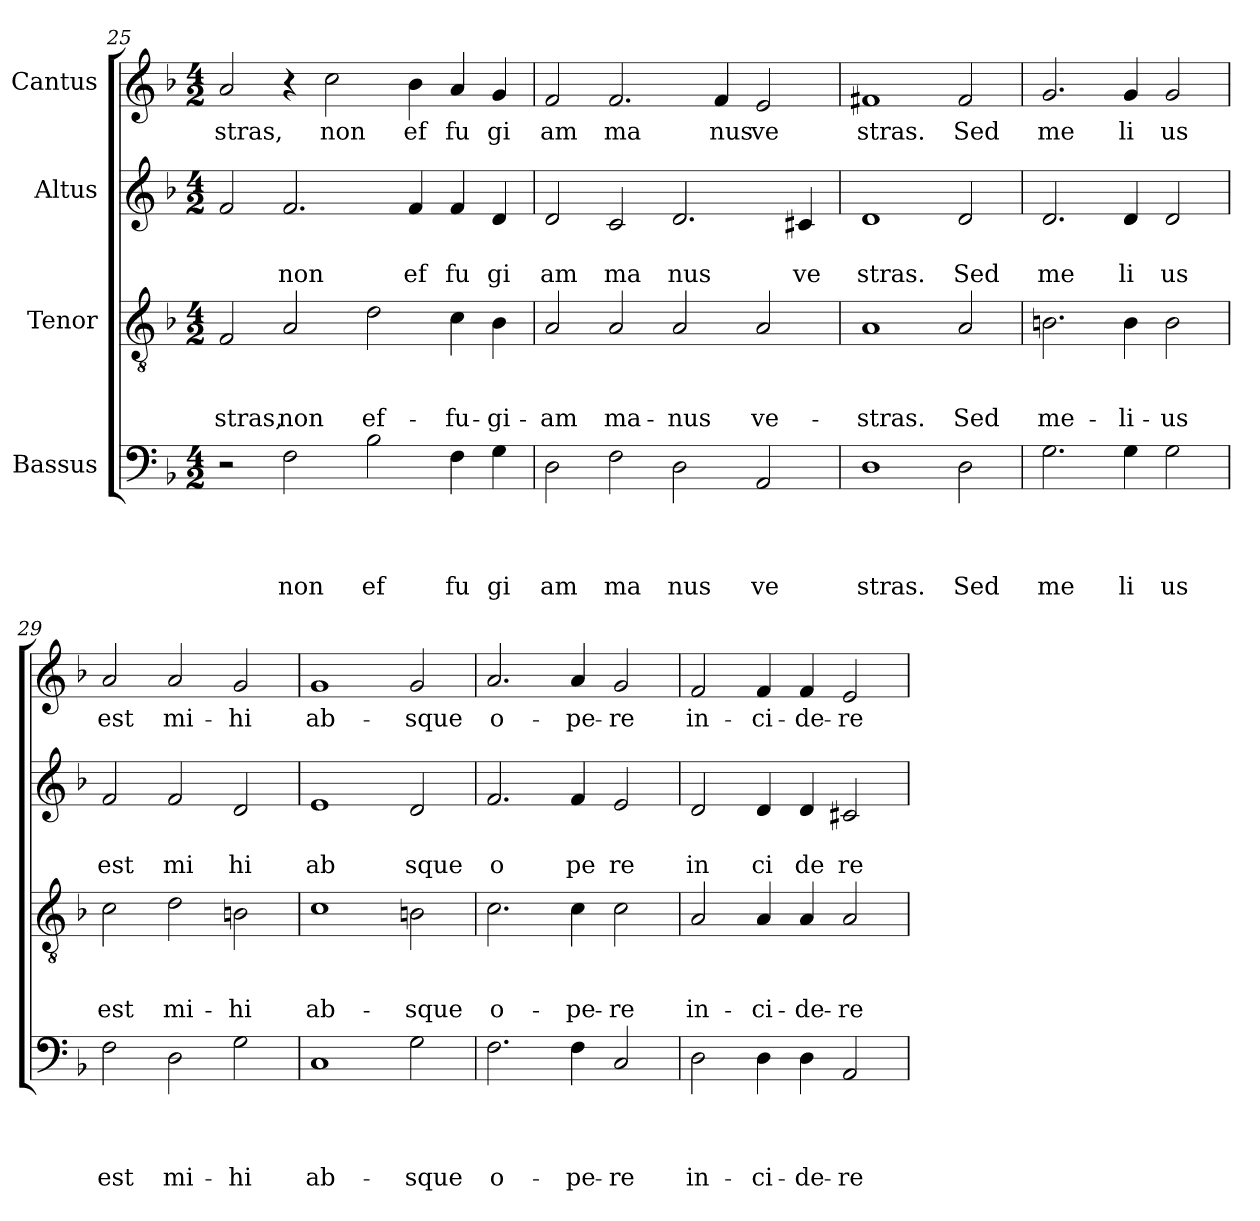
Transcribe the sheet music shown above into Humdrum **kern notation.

**kern	**text	**text	**text	**text	**kern	**text	**text	**text	**kern	**text	**text	**kern	**text
*part4	*part4	*part4	*part4	*part4	*part3	*part3	*part3	*part3	*part2	*part2	*part2	*part1	*part1
*staff4	*staff4	*staff4	*staff4	*staff4	*staff3	*staff3	*staff3	*staff3	*staff2	*staff2	*staff2	*staff1	*staff1
*I"Bassus	*	*	*	*	*I"Tenor	*	*	*	*I"Altus	*	*	*I"Cantus	*
*clefF4	*	*	*	*	*clefGv2	*	*	*	*clefG2	*	*	*clefG2	*
*ITrd-3c-5	*	*	*	*	*ITrd-3c-5	*	*	*	*ITrd-3c-5	*	*	*	*
*k[b-e-]	*	*	*	*	*k[b-e-]	*	*	*	*k[b-e-]	*	*	*k[b-]	*
*B-:	*	*	*	*	*B-:	*	*	*	*B-:	*	*	*F:	*
*M4/2	*	*	*	*	*M4/2	*	*	*	*M4/2	*	*	*M4/2	*
=25	=25	=25	=25	=25	=25	=25	=25	=25	=25	=25	=25	=25	=25
!	!	!	!	!	!	!	!	!LO:LY:b	!	!	!	!	!LO:LY:b
2r	.	.	.	.	2B-/	.	.	-stras,	2b-/	.	.	2a/	stras,
!	!	!	!	!LO:LY:b	!	!	!	!LO:LY:b	!	!	!LO:LY:b	!	!
2B-\	.	.	.	non	2d/	.	.	non	2.b-/	.	non	4r	.
!	!	!	!	!	!	!	!	!	!	!	!	!	!LO:LY:b
.	.	.	.	.	.	.	.	.	.	.	.	2cc\	non
!	!	!	!	!LO:LY:b	!	!	!	!LO:LY:b	!	!	!	!	!
2e-\	.	.	.	ef	2g\	.	.	ef-	.	.	.	.	.
!	!	!	!	!	!	!	!	!	!	!	!LO:LY:b	!	!LO:LY:b
.	.	.	.	.	.	.	.	.	4b-/	.	ef	4b-\	ef
!	!	!	!	!LO:LY:b	!	!	!	!LO:LY:b	!	!	!LO:LY:b	!	!LO:LY:b
4B-\	.	.	.	fu	4f\	.	.	-fu-	4b-/	.	fu	4a/	fu
!	!	!	!	!LO:LY:b	!	!	!	!LO:LY:b	!	!	!LO:LY:b	!	!LO:LY:b
4c\	.	.	.	gi	4e-\	.	.	-gi-	4g/	.	gi	4g/	gi
=26	=26	=26	=26	=26	=26	=26	=26	=26	=26	=26	=26	=26	=26
!	!	!	!	!LO:LY:b	!	!	!	!LO:LY:b	!	!	!LO:LY:b	!	!LO:LY:b
2G\	.	.	.	am	2d/	.	.	-am	2g/	.	am	2f/	am
!	!	!	!	!LO:LY:b	!	!	!	!LO:LY:b	!	!	!LO:LY:b	!	!LO:LY:b
2B-\	.	.	.	ma	2d/	.	.	ma-	2f/	.	ma	2.f/	ma
!	!	!	!	!LO:LY:b	!	!	!	!LO:LY:b	!	!	!LO:LY:b	!	!
2G\	.	.	.	nus	2d/	.	.	-nus	2.g/	.	nus	.	.
!	!	!	!	!	!	!	!	!	!	!	!	!	!LO:LY:b
.	.	.	.	.	.	.	.	.	.	.	.	4f/	nus
!	!	!	!	!LO:LY:b	!	!	!	!LO:LY:b	!	!	!	!	!LO:LY:b
2D/	.	.	.	ve	2d/	.	.	ve-	.	.	.	2e/	ve
!	!	!	!	!	!	!	!	!	!	!	!LO:LY:b	!	!
.	.	.	.	.	.	.	.	.	4f#X/	.	ve	.	.
=27	=27	=27	=27	=27	=27	=27	=27	=27	=27	=27	=27	=27	=27
!	!	!	!	!LO:LY:b	!	!	!	!LO:LY:b	!	!	!LO:LY:b	!	!LO:LY:b
1G	.	.	.	stras.	1d	.	.	-stras.	1g	.	stras.	1f#X	stras.
!	!	!	!	!LO:LY:b	!	!	!	!LO:LY:b	!	!	!LO:LY:b	!	!LO:LY:b
2G\	.	.	.	Sed	2d/	.	.	Sed	2g/	.	Sed	2f#/	Sed
=28	=28	=28	=28	=28	=28	=28	=28	=28	=28	=28	=28	=28	=28
!	!	!	!	!LO:LY:b	!	!	!	!LO:LY:b	!	!	!LO:LY:b	!	!LO:LY:b
2.c\	.	.	.	me	2.en\	.	.	me-	2.g/	.	me	2.g/	me
!	!	!	!	!LO:LY:b	!	!	!	!LO:LY:b	!	!	!LO:LY:b	!	!LO:LY:b
4c\	.	.	.	li	4e\	.	.	-li-	4g/	.	li	4g/	li
!	!	!	!	!LO:LY:b	!	!	!	!LO:LY:b	!	!	!LO:LY:b	!	!LO:LY:b
2c\	.	.	.	us	2e\	.	.	-us	2g/	.	us	2g/	us
!!LO:LB:g=z
=29	=29	=29	=29	=29	=29	=29	=29	=29	=29	=29	=29	=29	=29
!	!	!	!	!LO:LY:b	!	!	!	!LO:LY:b	!	!	!LO:LY:b	!	!LO:LY:b
2B-\	.	.	.	est	2f\	.	.	est	2b-/	.	est	2a/	est
!	!	!	!	!LO:LY:b	!	!	!	!LO:LY:b	!	!	!LO:LY:b	!	!LO:LY:b
2G\	.	.	.	mi-	2g\	.	.	mi-	2b-/	.	mi	2a/	mi-
!	!	!	!	!LO:LY:b	!	!	!	!LO:LY:b	!	!	!LO:LY:b	!	!LO:LY:b
2c\	.	.	.	-hi	2en\	.	.	-hi	2g/	.	hi	2g/	-hi
=30	=30	=30	=30	=30	=30	=30	=30	=30	=30	=30	=30	=30	=30
!	!	!	!	!LO:LY:b	!	!	!	!LO:LY:b	!	!	!LO:LY:b	!	!LO:LY:b
1F	.	.	.	ab-	1f	.	.	ab-	1a	.	ab	1g	ab-
!	!	!	!	!LO:LY:b	!	!	!	!LO:LY:b	!	!	!LO:LY:b	!	!LO:LY:b
2c\	.	.	.	-sque	2en\	.	.	-sque	2g/	.	sque	2g/	-sque
=31	=31	=31	=31	=31	=31	=31	=31	=31	=31	=31	=31	=31	=31
!	!	!	!	!LO:LY:b	!	!	!	!LO:LY:b	!	!	!LO:LY:b	!	!LO:LY:b
2.B-\	.	.	.	o-	2.f\	.	.	o-	2.b-/	.	o	2.a/	o-
!	!	!	!	!LO:LY:b	!	!	!	!LO:LY:b	!	!	!LO:LY:b	!	!LO:LY:b
4B-\	.	.	.	-pe-	4f\	.	.	-pe-	4b-/	.	pe	4a/	-pe-
!	!	!	!	!LO:LY:b	!	!	!	!LO:LY:b	!	!	!LO:LY:b	!	!LO:LY:b
2F/	.	.	.	-re	2f\	.	.	-re	2a/	.	re	2g/	-re
=32	=32	=32	=32	=32	=32	=32	=32	=32	=32	=32	=32	=32	=32
!	!	!	!	!LO:LY:b	!	!	!	!LO:LY:b	!	!	!LO:LY:b	!	!LO:LY:b
2G\	.	.	.	in-	2d/	.	.	in-	2g/	.	in	2f/	in-
!	!	!	!	!LO:LY:b	!	!	!	!LO:LY:b	!	!	!LO:LY:b	!	!LO:LY:b
4G\	.	.	.	-ci-	4d/	.	.	-ci-	4g/	.	ci	4f/	-ci-
!	!	!	!	!LO:LY:b	!	!	!	!LO:LY:b	!	!	!LO:LY:b	!	!LO:LY:b
4G\	.	.	.	-de-	4d/	.	.	-de-	4g/	.	de	4f/	-de-
!	!	!	!	!LO:LY:b	!	!	!	!LO:LY:b	!	!	!LO:LY:b	!	!LO:LY:b
2D/	.	.	.	-re	2d/	.	.	-re	2f#X/	.	re	2e/	-re
=	=	=	=	=	=	=	=	=	=	=	=	=	=
*-	*-	*-	*-	*-	*-	*-	*-	*-	*-	*-	*-	*-	*-
